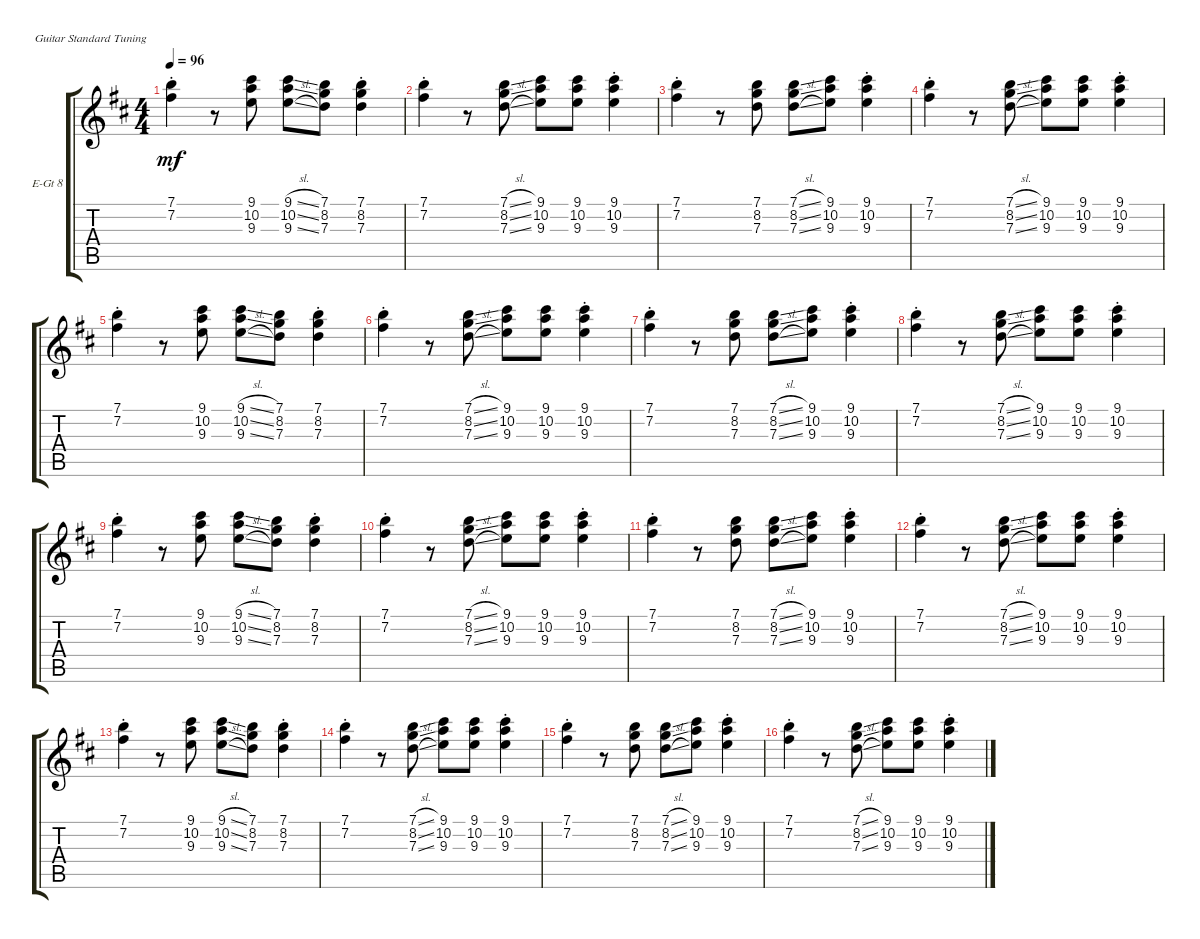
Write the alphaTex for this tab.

\defaultSystemsLayout 4
\bracketExtendMode groupsimilarinstruments
\firstSystemTrackNameOrientation horizontal
\otherSystemsTrackNameOrientation horizontal
\track ("Electric Guitar 8" "E-Gt 8") {instrument electricguitarclean}
\staff {score tabs}
\tuning (E4 B3 G3 D3 A2 E2)
\ts (4 4)
\tempo 96
\clef g2
\ks d
(7.1 7.2{st}).4{dy mf} r.8 (9.3 10.2 9.1).8 (9.1{sl} 10.2{sl} 9.3{sl}).8 (7.3 8.2 7.1).8 (7.3 8.2 7.1{st}).4 |
(7.2 7.1{st}).4 r.8 (7.1{sl} 8.2{sl} 7.3{sl}).8 (9.3 10.2 9.1).8 (9.1 10.2 9.3).8 (9.3 10.2 9.1{st}).4 |
(7.2 7.1{st}).4 r.8 (7.3 8.2 7.1).8 (7.1{sl} 8.2{sl} 7.3{sl}).8 (9.3 10.2 9.1).8 (9.3 10.2 9.1{st}).4 |
(7.2 7.1{st}).4 r.8 (7.1{sl} 8.2{sl} 7.3{sl}).8 (9.3 10.2 9.1).8 (9.1 10.2 9.3).8 (9.3 10.2 9.1{st}).4 |
(7.1 7.2{st}).4 r.8 (9.3 10.2 9.1).8 (9.1{sl} 10.2{sl} 9.3{sl}).8 (7.3 8.2 7.1).8 (7.3 8.2 7.1{st}).4 |
(7.2 7.1{st}).4 r.8 (7.1{sl} 8.2{sl} 7.3{sl}).8 (9.3 10.2 9.1).8 (9.1 10.2 9.3).8 (9.3 10.2 9.1{st}).4 |
(7.2 7.1{st}).4 r.8 (7.3 8.2 7.1).8 (7.1{sl} 8.2{sl} 7.3{sl}).8 (9.3 10.2 9.1).8 (9.3 10.2 9.1{st}).4 |
(7.2 7.1{st}).4 r.8 (7.1{sl} 8.2{sl} 7.3{sl}).8 (9.3 10.2 9.1).8 (9.1 10.2 9.3).8 (9.3 10.2 9.1{st}).4 |
(7.1 7.2{st}).4 r.8 (9.3 10.2 9.1).8 (9.1{sl} 10.2{sl} 9.3{sl}).8 (7.3 8.2 7.1).8 (7.3 8.2 7.1{st}).4 |
(7.2 7.1{st}).4 r.8 (7.1{sl} 8.2{sl} 7.3{sl}).8 (9.3 10.2 9.1).8 (9.1 10.2 9.3).8 (9.3 10.2 9.1{st}).4 |
(7.2 7.1{st}).4 r.8 (7.3 8.2 7.1).8 (7.1{sl} 8.2{sl} 7.3{sl}).8 (9.3 10.2 9.1).8 (9.3 10.2 9.1{st}).4 |
(7.2 7.1{st}).4 r.8 (7.1{sl} 8.2{sl} 7.3{sl}).8 (9.3 10.2 9.1).8 (9.1 10.2 9.3).8 (9.3 10.2 9.1{st}).4 |
(7.1 7.2{st}).4 r.8 (9.3 10.2 9.1).8 (9.1{sl} 10.2{sl} 9.3{sl}).8 (7.3 8.2 7.1).8 (7.3 8.2 7.1{st}).4 |
(7.2 7.1{st}).4 r.8 (7.1{sl} 8.2{sl} 7.3{sl}).8 (9.3 10.2 9.1).8 (9.1 10.2 9.3).8 (9.3 10.2 9.1{st}).4 |
(7.2 7.1{st}).4 r.8 (7.3 8.2 7.1).8 (7.1{sl} 8.2{sl} 7.3{sl}).8 (9.3 10.2 9.1).8 (9.3 10.2 9.1{st}).4 |
(7.2 7.1{st}).4 r.8 (7.1{sl} 8.2{sl} 7.3{sl}).8 (9.3 10.2 9.1).8 (9.1 10.2 9.3).8 (9.3 10.2 9.1{st}).4
